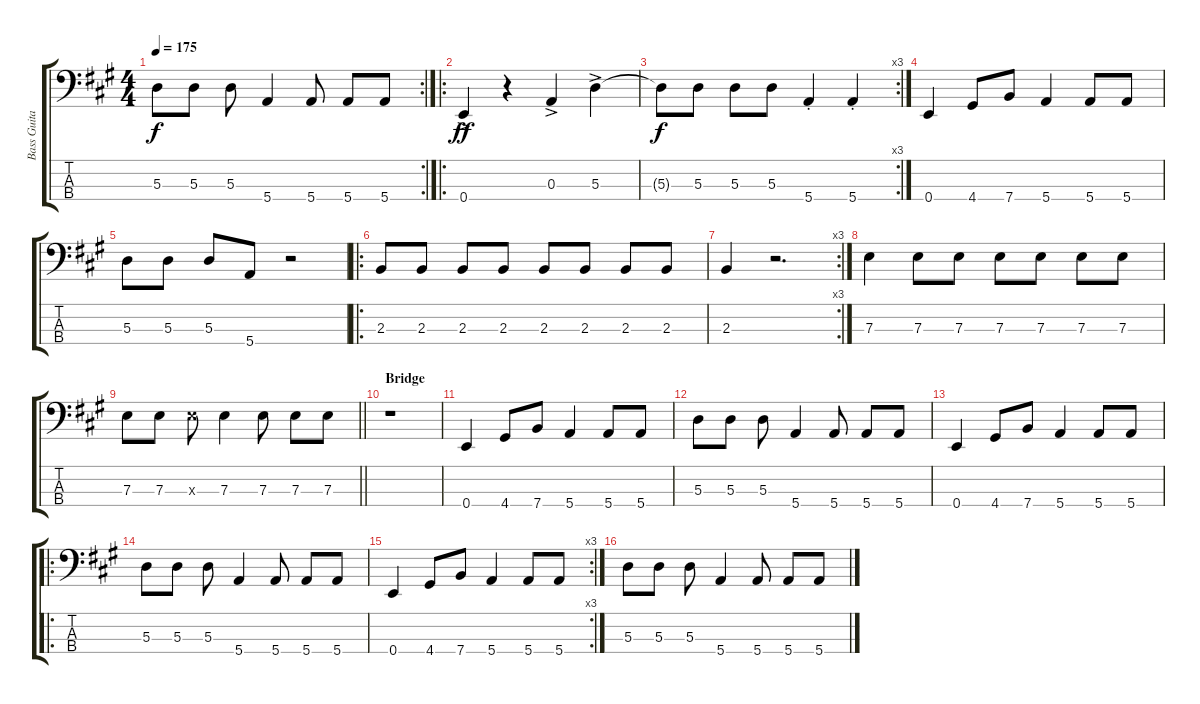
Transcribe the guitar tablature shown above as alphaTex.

\track ("Bass Guitar" "Bass Guita") {instrument electricbassfinger}
\staff {score tabs}
\tuning (G2 D2 A1 E1) {hide}
\rc 2
\ts (4 4)
\tempo 175
\clef f4
\ks a
5.3.8{dy f} 5.3.8 5.3.8 5.4.4 5.4.8 5.4.8 5.4.8 |
\ro
0.4{ac}.4{dy ff} r.4 0.3{ac}.4 5.3{ac}.4 |
\rc 3
5.3{t}.8{dy f} 5.3.8 5.3.8 5.3.8 5.4{st}.4 5.4{st}.4 |
0.4.4 4.4.8 7.4.8 5.4.4 5.4.8 5.4.8 |
5.3.8 5.3.8 5.3.8 5.4.8 r.2 |
\ro
2.3.8 2.3.8 2.3.8 2.3.8 2.3.8 2.3.8 2.3.8 2.3.8 |
\rc 3
2.3.4 r.2{d} |
7.3.4 7.3.8 7.3.8 7.3.8 7.3.8 7.3.8 7.3.8 |
\barLineRight lightlight
7.3.8 7.3.8 7.3{x}.8 7.3.4 7.3.8 7.3.8 7.3.8 |
\section ("" "Bridge")
r.1 |
0.4.4 4.4.8 7.4.8 5.4.4 5.4.8 5.4.8 |
5.3.8 5.3.8 5.3.8 5.4.4 5.4.8 5.4.8 5.4.8 |
0.4.4 4.4.8 7.4.8 5.4.4 5.4.8 5.4.8 |
\ro
5.3.8 5.3.8 5.3.8 5.4.4 5.4.8 5.4.8 5.4.8 |
\rc 3
0.4.4 4.4.8 7.4.8 5.4.4 5.4.8 5.4.8 |
5.3.8 5.3.8 5.3.8 5.4.4 5.4.8 5.4.8 5.4.8
